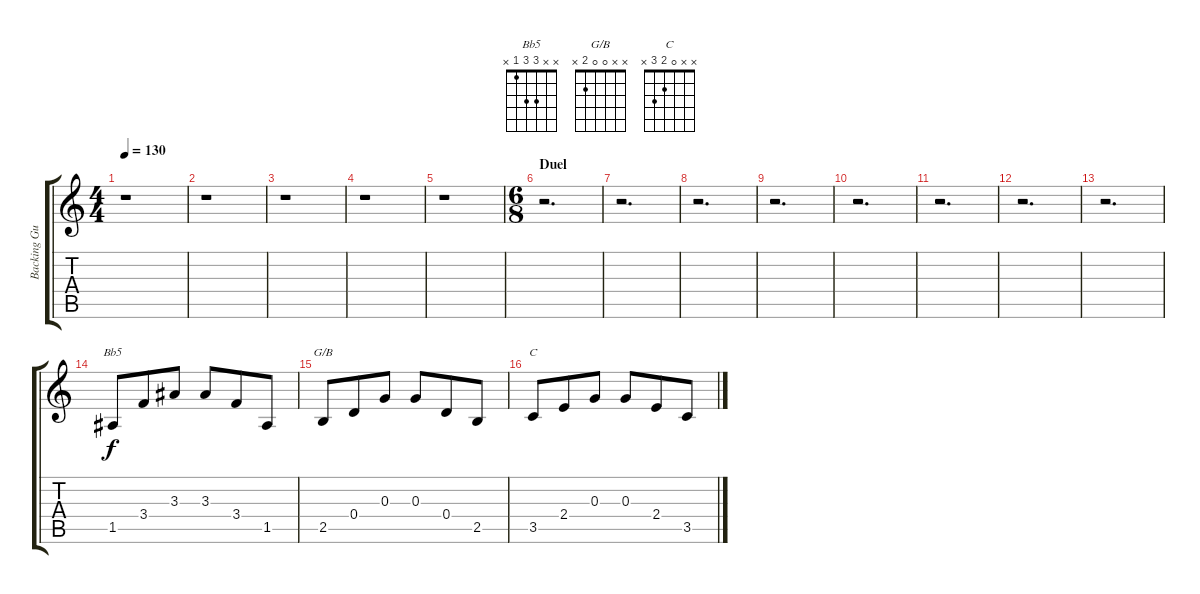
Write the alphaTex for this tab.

\track ("Backing Guitar 3" "Backing Gu") {instrument distortionguitar}
\staff {score tabs}
\tuning (E4 B3 G3 D3 A2 D2) {hide}
\chord ("Bb5" x x 3 3 1 x)
\chord ("G/B" x x 0 0 2 x)
\chord ("C" x x 0 2 3 x)
\ts (4 4)
\tempo 130
\clef g2
\ks c
r.1{dy f} |
r.1 |
r.1 |
r.1 |
r.1 |
\ts (6 8)
\section ("" "Duel")
r.2{d} |
r.2{d} |
r.2{d} |
r.2{d} |
r.2{d} |
r.2{d} |
r.2{d} |
r.2{d} |
1.5.8{ch "Bb5"} 3.4.8 3.3.8 3.3.8 3.4.8 1.5.8 |
2.5.8{ch "G/B"} 0.4.8 0.3.8 0.3.8 0.4.8 2.5.8 |
3.5.8{ch "C"} 2.4.8 0.3.8 0.3.8 2.4.8 3.5.8
